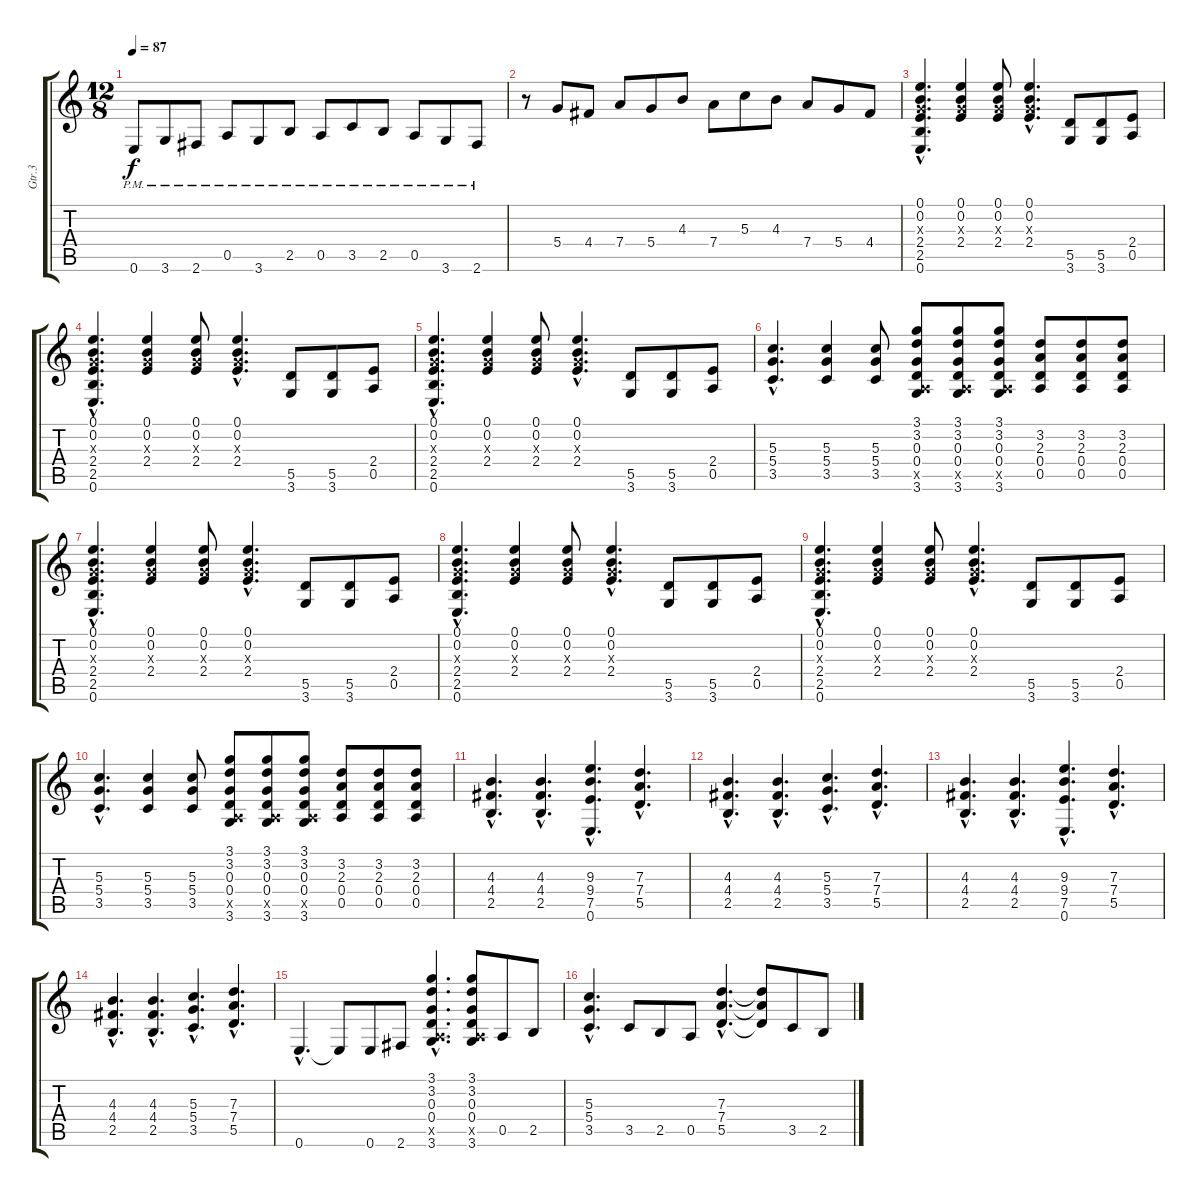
\track ("Gtr.3" "Gtr.3") {instrument electricguitarclean}
\staff {score tabs}
\tuning (E4 B3 G3 D3 A2 E2) {hide}
\ts (12 8)
\tempo 87
\clef g2
\ks c
0.6{pm}.8{dy f} 3.6{pm}.8 2.6{pm}.8 0.5{pm}.8 3.6{pm}.8 2.5{pm}.8 0.5{pm}.8 3.5{pm}.8 2.5{pm}.8 0.5{pm}.8 3.6{pm}.8 2.6{pm}.8 |
r.8 5.4.8 4.4.8 7.4.8 5.4.8 4.3.8 7.4.8 5.3.8 4.3.8 7.4.8 5.4.8 4.4.8 |
(0.1{hac} 0.2{hac} 0.3{hac x} 2.4{hac} 2.5{hac} 0.6{hac}).4{d} (0.1 0.2 0.3{x} 2.4).4 (0.1 0.2 0.3{x} 2.4).8 (0.1{hac} 0.2{hac} 0.3{hac x} 2.4{hac}).4{d} (5.5 3.6).8 (5.5 3.6).8 (2.4 0.5).8 |
(0.1{hac} 0.2{hac} 0.3{hac x} 2.4{hac} 2.5{hac} 0.6{hac}).4{d} (0.1 0.2 0.3{x} 2.4).4 (0.1 0.2 0.3{x} 2.4).8 (0.1{hac} 0.2{hac} 0.3{hac x} 2.4{hac}).4{d} (5.5 3.6).8 (5.5 3.6).8 (2.4 0.5).8 |
(0.1{hac} 0.2{hac} 0.3{hac x} 2.4{hac} 2.5{hac} 0.6{hac}).4{d} (0.1 0.2 0.3{x} 2.4).4 (0.1 0.2 0.3{x} 2.4).8 (0.1{hac} 0.2{hac} 0.3{hac x} 2.4{hac}).4{d} (5.5 3.6).8 (5.5 3.6).8 (2.4 0.5).8 |
(5.3{hac} 5.4{hac} 3.5{hac}).4{d} (5.3 5.4 3.5).4 (5.3 5.4 3.5).8 (3.1 3.2 0.3 0.4 0.5{x} 3.6).8 (3.1 3.2 0.3 0.4 0.5{x} 3.6).8 (3.1 3.2 0.3 0.4 0.5{x} 3.6).8 (3.2 2.3 0.4 0.5).8 (3.2 2.3 0.4 0.5).8 (3.2 2.3 0.4 0.5).8 |
(0.1{hac} 0.2{hac} 0.3{hac x} 2.4{hac} 2.5{hac} 0.6{hac}).4{d} (0.1 0.2 0.3{x} 2.4).4 (0.1 0.2 0.3{x} 2.4).8 (0.1{hac} 0.2{hac} 0.3{hac x} 2.4{hac}).4{d} (5.5 3.6).8 (5.5 3.6).8 (2.4 0.5).8 |
(0.1{hac} 0.2{hac} 0.3{hac x} 2.4{hac} 2.5{hac} 0.6{hac}).4{d} (0.1 0.2 0.3{x} 2.4).4 (0.1 0.2 0.3{x} 2.4).8 (0.1{hac} 0.2{hac} 0.3{hac x} 2.4{hac}).4{d} (5.5 3.6).8 (5.5 3.6).8 (2.4 0.5).8 |
(0.1{hac} 0.2{hac} 0.3{hac x} 2.4{hac} 2.5{hac} 0.6{hac}).4{d} (0.1 0.2 0.3{x} 2.4).4 (0.1 0.2 0.3{x} 2.4).8 (0.1{hac} 0.2{hac} 0.3{hac x} 2.4{hac}).4{d} (5.5 3.6).8 (5.5 3.6).8 (2.4 0.5).8 |
(5.3{hac} 5.4{hac} 3.5{hac}).4{d} (5.3 5.4 3.5).4 (5.3 5.4 3.5).8 (3.1 3.2 0.3 0.4 0.5{x} 3.6).8 (3.1 3.2 0.3 0.4 0.5{x} 3.6).8 (3.1 3.2 0.3 0.4 0.5{x} 3.6).8 (3.2 2.3 0.4 0.5).8 (3.2 2.3 0.4 0.5).8 (3.2 2.3 0.4 0.5).8 |
(4.3{hac} 4.4{hac} 2.5{hac}).4{d} (4.3{hac} 4.4{hac} 2.5{hac}).4{d} (9.3{hac} 9.4{hac} 7.5{hac} 0.6{hac}).4{d} (7.3{hac} 7.4{hac} 5.5{hac}).4{d} |
(4.3{hac} 4.4{hac} 2.5{hac}).4{d} (4.3{hac} 4.4{hac} 2.5{hac}).4{d} (5.3{hac} 5.4{hac} 3.5{hac}).4{d} (7.3{hac} 7.4{hac} 5.5{hac}).4{d} |
(4.3{hac} 4.4{hac} 2.5{hac}).4{d} (4.3{hac} 4.4{hac} 2.5{hac}).4{d} (9.3{hac} 9.4{hac} 7.5{hac} 0.6{hac}).4{d} (7.3{hac} 7.4{hac} 5.5{hac}).4{d} |
(4.3{hac} 4.4{hac} 2.5{hac}).4{d} (4.3{hac} 4.4{hac} 2.5{hac}).4{d} (5.3{hac} 5.4{hac} 3.5{hac}).4{d} (7.3{hac} 7.4{hac} 5.5{hac}).4{d} |
0.6{hac}.4{d} 0.6{t}.8 0.6.8 2.6.8 (3.1{hac} 3.2{hac} 0.3{hac} 0.4{hac} 0.5{hac x} 3.6{hac}).4{d} (3.1 3.2 0.3 0.4 0.5{x} 3.6).8 0.5.8 2.5.8 |
(5.3{hac} 5.4{hac} 3.5{hac}).4{d} 3.5.8 2.5.8 0.5.8 (7.3{hac} 7.4{hac} 5.5{hac}).4{d} (7.3{t} 7.4{t} 5.5{t}).8 3.5.8 2.5.8
